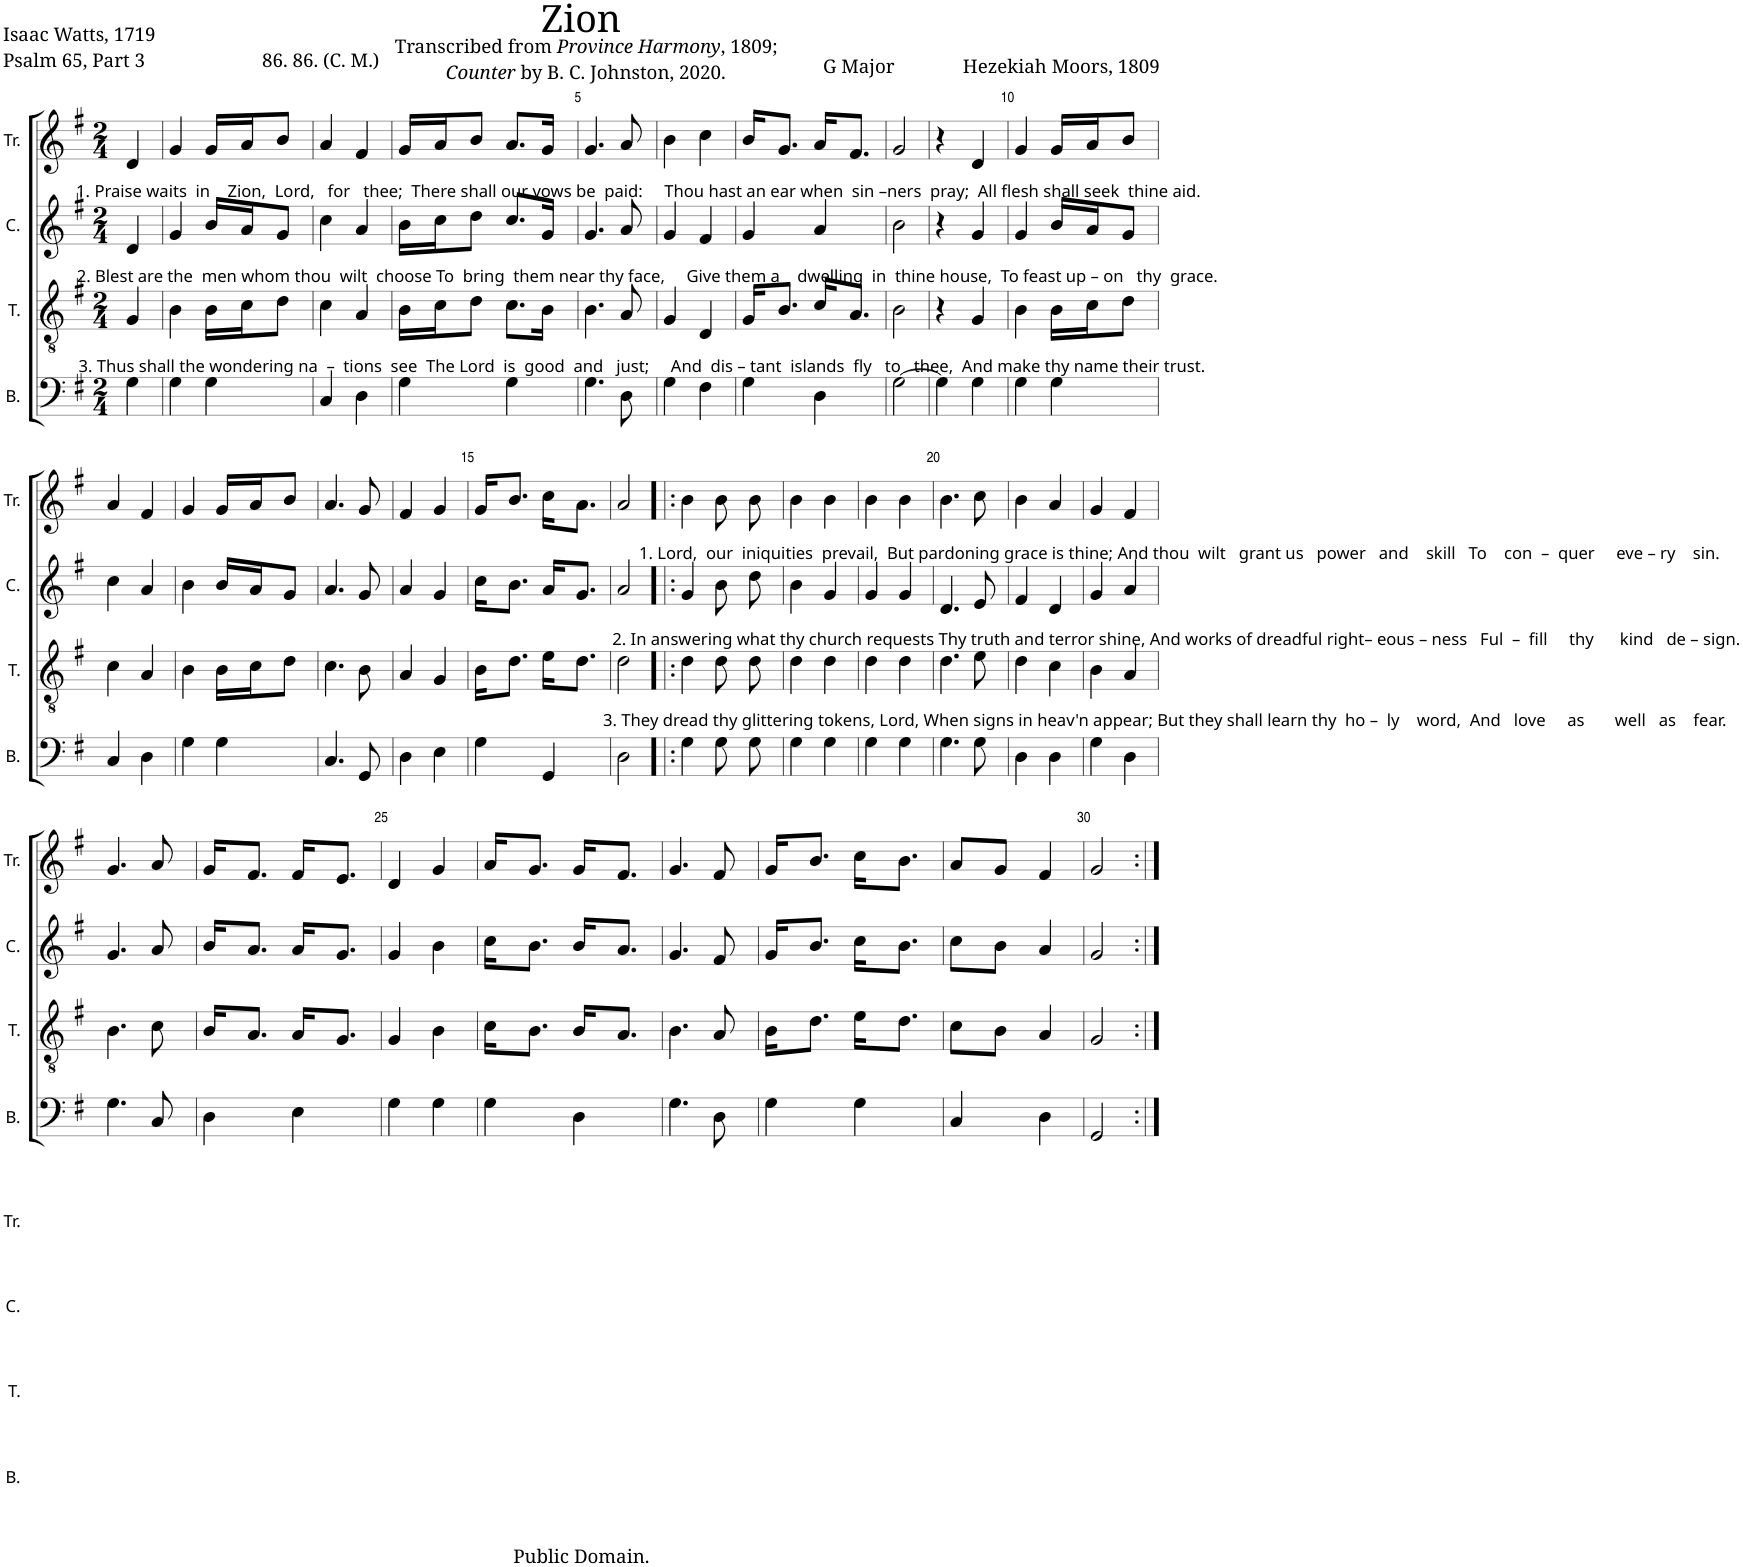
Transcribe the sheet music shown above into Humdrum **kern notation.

**kern	**kern	**kern	**kern
*part4	*part3	*part2	*part1
*staff4	*staff3	*staff2	*staff1
*I"B.	*I"T.	*I"C.	*I"Tr.
*I'B.	*I'T.	*I'C.	*I'Tr.
*clefF4	*clefGv2	*clefG2	*clefG2
*k[f#]	*k[f#]	*k[f#]	*k[f#]
*M2/4	*M2/4	*M2/4	*M2/4
=1	=1	=1	=1
!	!	!	!LO:TX:b:t=1. Praise waits  in    Zion,  Lord,   for   thee;  There shall our vows be  paid&colon;     Thou hast an ear when  sin –ners  pray;  All flesh shall seek  thine aid.
!	!	!LO:TX:b:t=2. Blest are the  men whom thou  wilt  choose To  bring  them near thy face,     Give them a    dwelling  in  thine house,  To feast up – on   thy  grace.	!
!	!LO:TX:b:t=3. Thus shall the wondering na  –  tions  see  The Lord  is  good  and   just;     And  dis – tant  islands  fly   to   thee,  And make thy name their trust.	!	!
4G\	4G/	4d/	4d/
=2	=2	=2	=2
4G\	4B\	4g/	4g/
4G\	16B\LL	16b/LL	16g/LL
.	16c\J	16a/J	16a/J
.	8d\J	8g/J	8b/J
=3	=3	=3	=3
4C/	4c\	4cc\	4a/
4D\	4A/	4a/	4f#/
=4	=4	=4	=4
4G\	16B\LL	16b\LL	16g/LL
.	16c\J	16cc\J	16a/J
.	8d\J	8dd\J	8b/J
4G\	8.c\L	8.cc/L	8.a/L
.	16B\Jk	16g/Jk	16g/Jk
=5	=5	=5	=5
4.G\	4.B\	4.g/	4.g/
8D\	8A/	8a/	8a/
=6	=6	=6	=6
4G\	4G/	4g/	4b\
4F#\	4D/	4f#/	4cc\
=7	=7	=7	=7
4G\	16G/KL	4g/	16b/KL
.	8.B/J	.	8.g/J
4D\	16c/KL	4a/	16a/KL
.	8.A/J	.	8.f#/J
=8	=8	=8	=8
[2G\	2B\	2b\	2g/
=9	=9	=9	=9
4G\]	4r	4r	4r
4G\	4G/	4g/	4d/
=10	=10	=10	=10
4G\	4B\	4g/	4g/
4G\	16B\LL	16b/LL	16g/LL
.	16c\J	16a/J	16a/J
.	8d\J	8g/J	8b/J
!!LO:LB:g=z
=11	=11	=11	=11
4C/	4c\	4cc\	4a/
4D\	4A/	4a/	4f#/
=12	=12	=12	=12
4G\	4B\	4b\	4g/
4G\	16B\LL	16b/LL	16g/LL
.	16c\J	16a/J	16a/J
.	8d\J	8g/J	8b/J
=13	=13	=13	=13
4.C/	4.c\	4.a/	4.a/
8GG/	8B\	8g/	8g/
=14	=14	=14	=14
4D\	4A/	4a/	4f#/
4E\	4G/	4g/	4g/
=15	=15	=15	=15
4G\	16B\KL	16cc\KL	16g/KL
.	8.d\J	8.b\J	8.b/J
4GG/	16e\KL	16a/KL	16cc\KL
.	8.d\J	8.g/J	8.a\J
=16	=16	=16	=16
2D\	2d\	2a/	2a/
=17!|:	=17!|:	=17!|:	=17!|:
!	!	!	!LO:TX:b:t=1. Lord,  our  iniquities  prevail,  But pardoning grace is thine; And thou  wilt   grant us   power   and    skill   To    con  –  quer     eve – ry    sin.
!	!	!LO:TX:b:t=2. In answering what thy church requests Thy truth and terror shine, And works of dreadful right– eous – ness   Ful  –  fill     thy      kind   de – sign.	!
!	!LO:TX:b:t=3. They dread thy glittering tokens, Lord, When signs in heav'n appear; But they shall learn thy  ho –  ly    word,  And   love     as       well   as    fear.	!	!
4G\	4d\	4g/	4b\
8G\L	8d\	8b\	8b\
8G\J	8d\	8dd\	8b\
=18	=18	=18	=18
4G\	4d\	4b\	4b\
4G\	4d\	4g/	4b\
=19	=19	=19	=19
4G\	4d\	4g/	4b\
4G\	4d\	4g/	4b\
=20	=20	=20	=20
4.G\	4.d\	4.d/	4.b\
8G\	8e\	8e/	8cc\
=21	=21	=21	=21
4D\	4d\	4f#/	4b\
4D\	4c\	4d/	4a/
=22	=22	=22	=22
4G\	4B\	4g/	4g/
4D\	4A/	4a/	4f#/
!!LO:LB:g=z
=23	=23	=23	=23
4.G\	4.B\	4.g/	4.g/
8C/	8c\	8a/	8a/
=24	=24	=24	=24
4D\	16B/KL	16b/KL	16g/KL
.	8.A/J	8.a/J	8.f#/J
4E\	16A/KL	16a/KL	16f#/KL
.	8.G/J	8.g/J	8.e/J
=25	=25	=25	=25
4G\	4G/	4g/	4d/
4G\	4B\	4b\	4g/
=26	=26	=26	=26
4G\	16c\KL	16cc\KL	16a/KL
.	8.B\J	8.b\J	8.g/J
4D\	16B/KL	16b/KL	16g/KL
.	8.A/J	8.a/J	8.f#/J
=27	=27	=27	=27
4.G\	4.B\	4.g/	4.g/
8D\	8A/	8f#/	8f#/
=28	=28	=28	=28
4G\	16B\KL	16g/KL	16g/KL
.	8.d\J	8.b/J	8.b/J
4G\	16e\KL	16cc\KL	16cc\KL
.	8.d\J	8.b\J	8.b\J
=29	=29	=29	=29
4C/	8c\L	8cc\L	8a/L
.	8B\J	8b\J	8g/J
4D\	4A/	4a/	4f#/
=30	=30	=30	=30
2GG/	2G/	2g/	2g/
=:|!	=:|!	=:|!	=:|!
*-	*-	*-	*-
